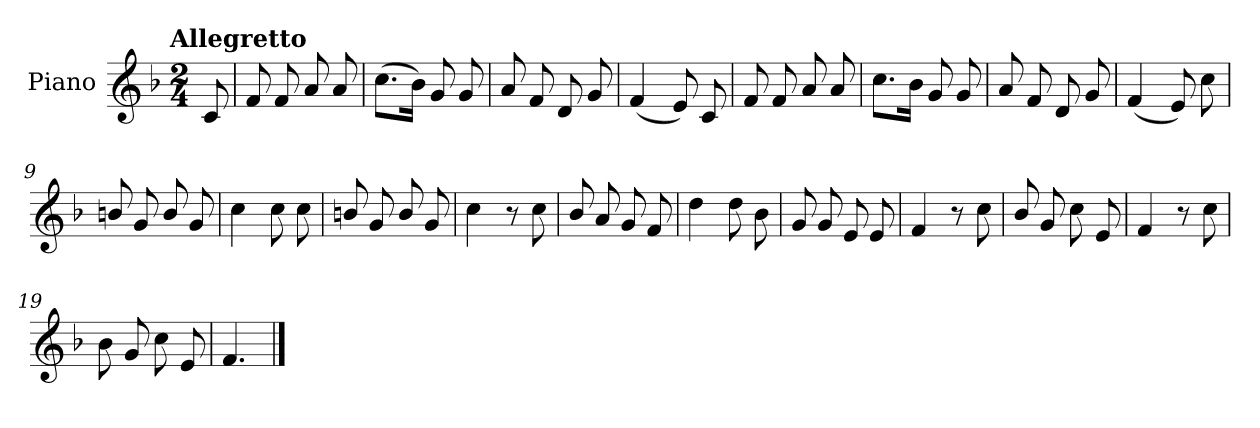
**kern
*part1
*staff1
*I"Piano
*I'Pno.
*clefG2
*k[b-]
!!LO:TX:omd:t=Allegretto
*M2/4
*MM116
=
8c/
=1
8f/
8f/
8a/
8a/
=2
(>8.cc\L
16b-\Jk)
8g/
8g/
=3
8a/
8f/
8d/
8g/
=4
(<4f/
8e/)
8c/
!!LO:LB:g=z
=5
8f/
8f/
8a/
8a/
=6
8.cc\L
16b-\Jk
8g/
8g/
=7
8a/
8f/
8d/
8g/
=8
(<4f/
8e/)
8cc\
=9
8bn/
8g/
8b/
8g/
!!LO:LB:g=z
=10
4cc\
8cc\
8cc\
=11
8bn/
8g/
8b/
8g/
=12
4cc\
8r
8cc\
=13
8b-/
8a/
8g/
8f/
=14
4dd\
8dd\
8b-\
=15
8g/
8g/
8e/
8e/
!!LO:LB:g=z
=16
4f/
8r
8cc\
=17
8b-/
8g/
8cc\
8e/
=18
4f/
8r
8cc\
=19
8b-\
8g/
8cc\
8e/
=20
4.f/
==
*-
